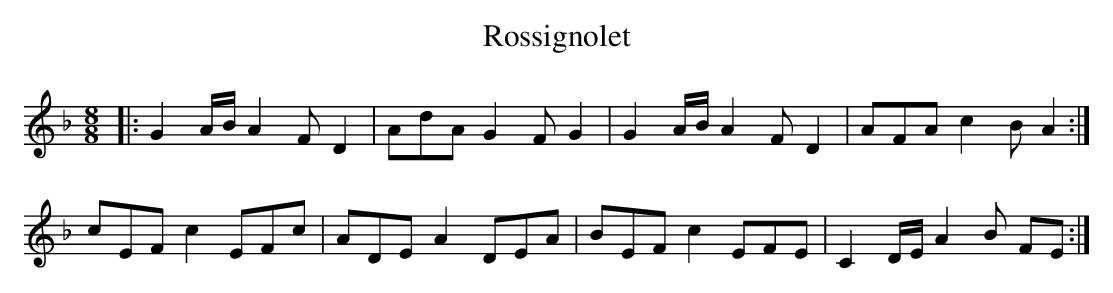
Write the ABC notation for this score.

X:1
T:Rossignolet
L:1/8
M:8/8
K:D minor
|:G2A/2B/2 A2F D2|AdAG2F G2|G2A/2B/2 A2F D2|AFAc2B A2:|
cEFc2EFc|ADEA2DEA|BEFc2 EFE | C2D/2E/2 A2B FE :|
